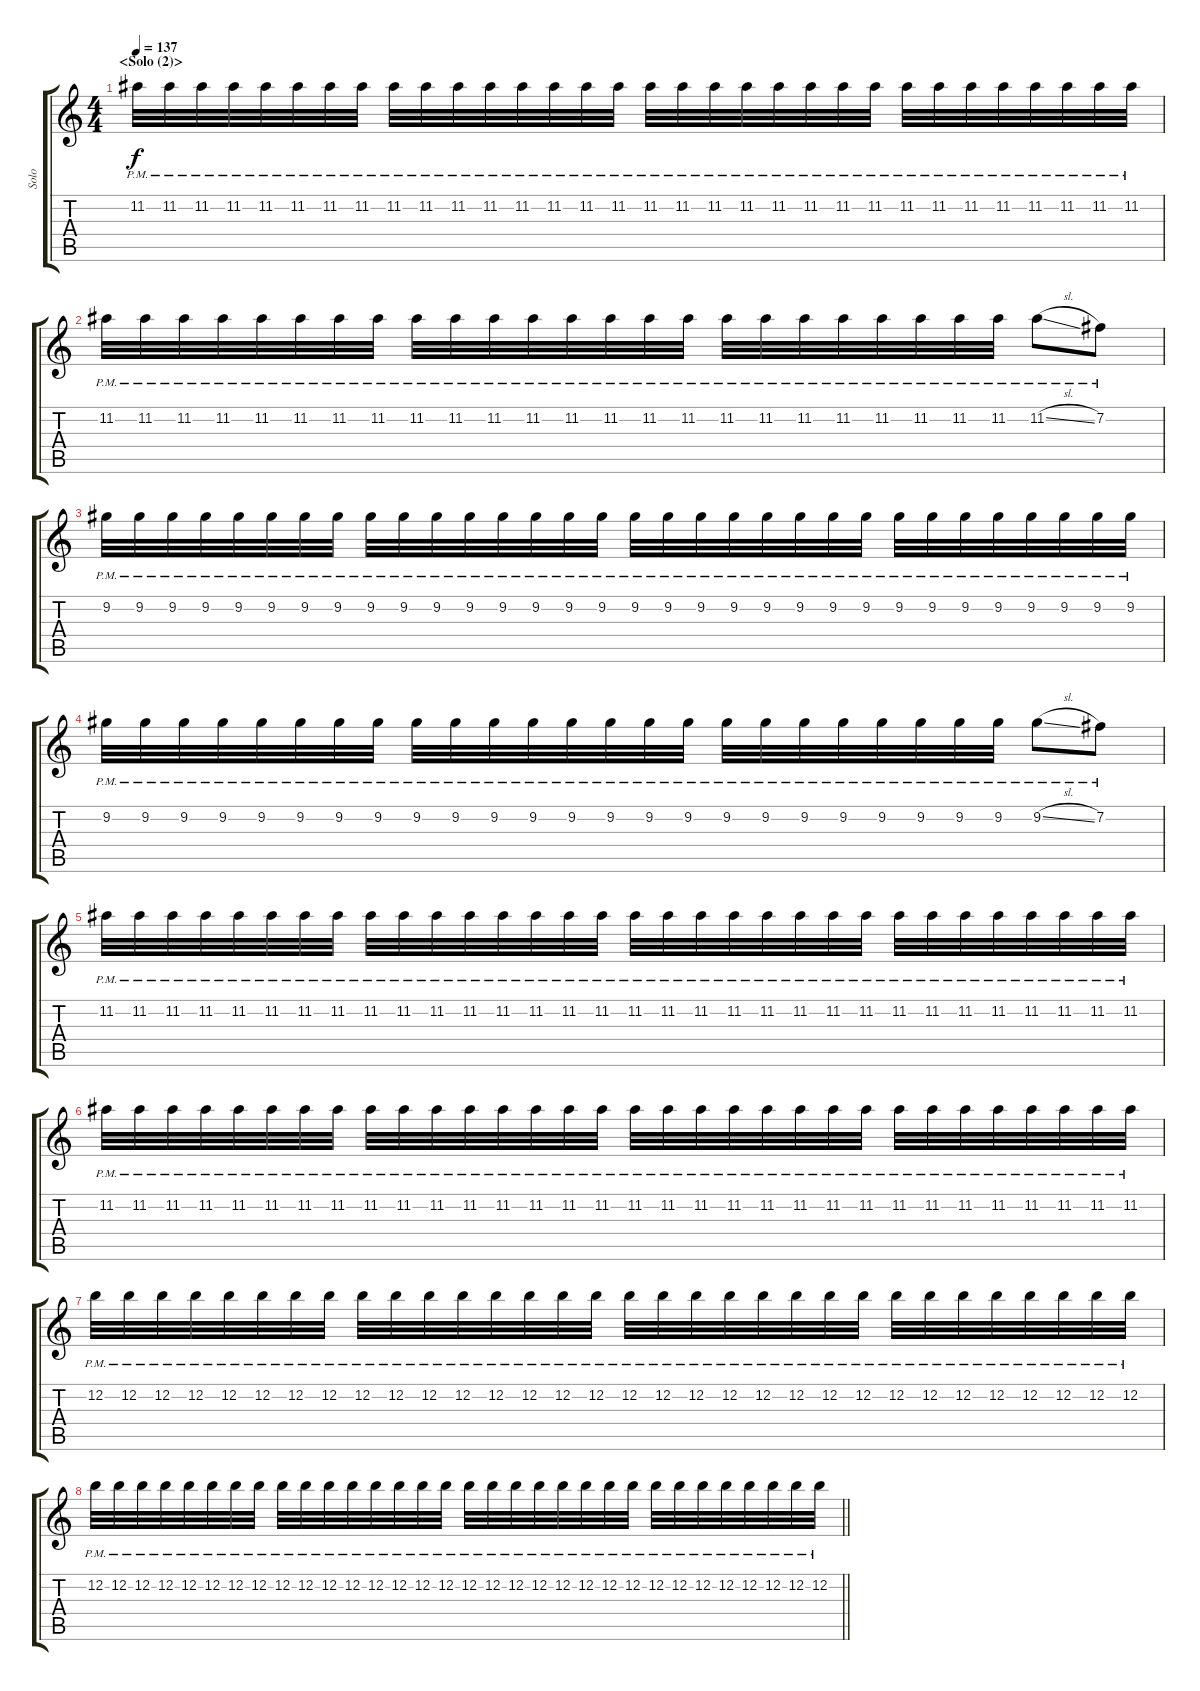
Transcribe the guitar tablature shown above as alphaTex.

\track ("Solo" "Solo") {instrument overdrivenguitar}
\staff {score tabs}
\tuning (E4 B3 G3 D3 A2 E2) {hide}
\ts (4 4)
\section ("" "<Solo (2)>")
\tempo 137
\clef g2
\ks c
11.2{pm}.32{dy f} 11.2{pm}.32 11.2{pm}.32 11.2{pm}.32 11.2{pm}.32 11.2{pm}.32 11.2{pm}.32 11.2{pm}.32 11.2{pm}.32 11.2{pm}.32 11.2{pm}.32 11.2{pm}.32 11.2{pm}.32 11.2{pm}.32 11.2{pm}.32 11.2{pm}.32 11.2{pm}.32 11.2{pm}.32 11.2{pm}.32 11.2{pm}.32 11.2{pm}.32 11.2{pm}.32 11.2{pm}.32 11.2{pm}.32 11.2{pm}.32 11.2{pm}.32 11.2{pm}.32 11.2{pm}.32 11.2{pm}.32 11.2{pm}.32 11.2{pm}.32 11.2{pm}.32 |
11.2{pm}.32 11.2{pm}.32 11.2{pm}.32 11.2{pm}.32 11.2{pm}.32 11.2{pm}.32 11.2{pm}.32 11.2{pm}.32 11.2{pm}.32 11.2{pm}.32 11.2{pm}.32 11.2{pm}.32 11.2{pm}.32 11.2{pm}.32 11.2{pm}.32 11.2{pm}.32 11.2{pm}.32 11.2{pm}.32 11.2{pm}.32 11.2{pm}.32 11.2{pm}.32 11.2{pm}.32 11.2{pm}.32 11.2{pm}.32 11.2{sl pm}.8 7.2{pm}.8 |
9.2{pm}.32 9.2{pm}.32 9.2{pm}.32 9.2{pm}.32 9.2{pm}.32 9.2{pm}.32 9.2{pm}.32 9.2{pm}.32 9.2{pm}.32 9.2{pm}.32 9.2{pm}.32 9.2{pm}.32 9.2{pm}.32 9.2{pm}.32 9.2{pm}.32 9.2{pm}.32 9.2{pm}.32 9.2{pm}.32 9.2{pm}.32 9.2{pm}.32 9.2{pm}.32 9.2{pm}.32 9.2{pm}.32 9.2{pm}.32 9.2{pm}.32 9.2{pm}.32 9.2{pm}.32 9.2{pm}.32 9.2{pm}.32 9.2{pm}.32 9.2{pm}.32 9.2{pm}.32 |
9.2{pm}.32 9.2{pm}.32 9.2{pm}.32 9.2{pm}.32 9.2{pm}.32 9.2{pm}.32 9.2{pm}.32 9.2{pm}.32 9.2{pm}.32 9.2{pm}.32 9.2{pm}.32 9.2{pm}.32 9.2{pm}.32 9.2{pm}.32 9.2{pm}.32 9.2{pm}.32 9.2{pm}.32 9.2{pm}.32 9.2{pm}.32 9.2{pm}.32 9.2{pm}.32 9.2{pm}.32 9.2{pm}.32 9.2{pm}.32 9.2{sl pm}.8 7.2{pm}.8 |
11.2{pm}.32 11.2{pm}.32 11.2{pm}.32 11.2{pm}.32 11.2{pm}.32 11.2{pm}.32 11.2{pm}.32 11.2{pm}.32 11.2{pm}.32 11.2{pm}.32 11.2{pm}.32 11.2{pm}.32 11.2{pm}.32 11.2{pm}.32 11.2{pm}.32 11.2{pm}.32 11.2{pm}.32 11.2{pm}.32 11.2{pm}.32 11.2{pm}.32 11.2{pm}.32 11.2{pm}.32 11.2{pm}.32 11.2{pm}.32 11.2{pm}.32 11.2{pm}.32 11.2{pm}.32 11.2{pm}.32 11.2{pm}.32 11.2{pm}.32 11.2{pm}.32 11.2{pm}.32 |
11.2{pm}.32 11.2{pm}.32 11.2{pm}.32 11.2{pm}.32 11.2{pm}.32 11.2{pm}.32 11.2{pm}.32 11.2{pm}.32 11.2{pm}.32 11.2{pm}.32 11.2{pm}.32 11.2{pm}.32 11.2{pm}.32 11.2{pm}.32 11.2{pm}.32 11.2{pm}.32 11.2{pm}.32 11.2{pm}.32 11.2{pm}.32 11.2{pm}.32 11.2{pm}.32 11.2{pm}.32 11.2{pm}.32 11.2{pm}.32 11.2{pm}.32 11.2{pm}.32 11.2{pm}.32 11.2{pm}.32 11.2{pm}.32 11.2{pm}.32 11.2{pm}.32 11.2{pm}.32 |
12.2{pm}.32 12.2{pm}.32 12.2{pm}.32 12.2{pm}.32 12.2{pm}.32 12.2{pm}.32 12.2{pm}.32 12.2{pm}.32 12.2{pm}.32 12.2{pm}.32 12.2{pm}.32 12.2{pm}.32 12.2{pm}.32 12.2{pm}.32 12.2{pm}.32 12.2{pm}.32 12.2{pm}.32 12.2{pm}.32 12.2{pm}.32 12.2{pm}.32 12.2{pm}.32 12.2{pm}.32 12.2{pm}.32 12.2{pm}.32 12.2{pm}.32 12.2{pm}.32 12.2{pm}.32 12.2{pm}.32 12.2{pm}.32 12.2{pm}.32 12.2{pm}.32 12.2{pm}.32 |
\barLineRight lightlight
12.2{pm}.32 12.2{pm}.32 12.2{pm}.32 12.2{pm}.32 12.2{pm}.32 12.2{pm}.32 12.2{pm}.32 12.2{pm}.32 12.2{pm}.32 12.2{pm}.32 12.2{pm}.32 12.2{pm}.32 12.2{pm}.32 12.2{pm}.32 12.2{pm}.32 12.2{pm}.32 12.2{pm}.32 12.2{pm}.32 12.2{pm}.32 12.2{pm}.32 12.2{pm}.32 12.2{pm}.32 12.2{pm}.32 12.2{pm}.32 12.2{pm}.32 12.2{pm}.32 12.2{pm}.32 12.2{pm}.32 12.2{pm}.32 12.2{pm}.32 12.2{pm}.32 12.2{pm}.32
